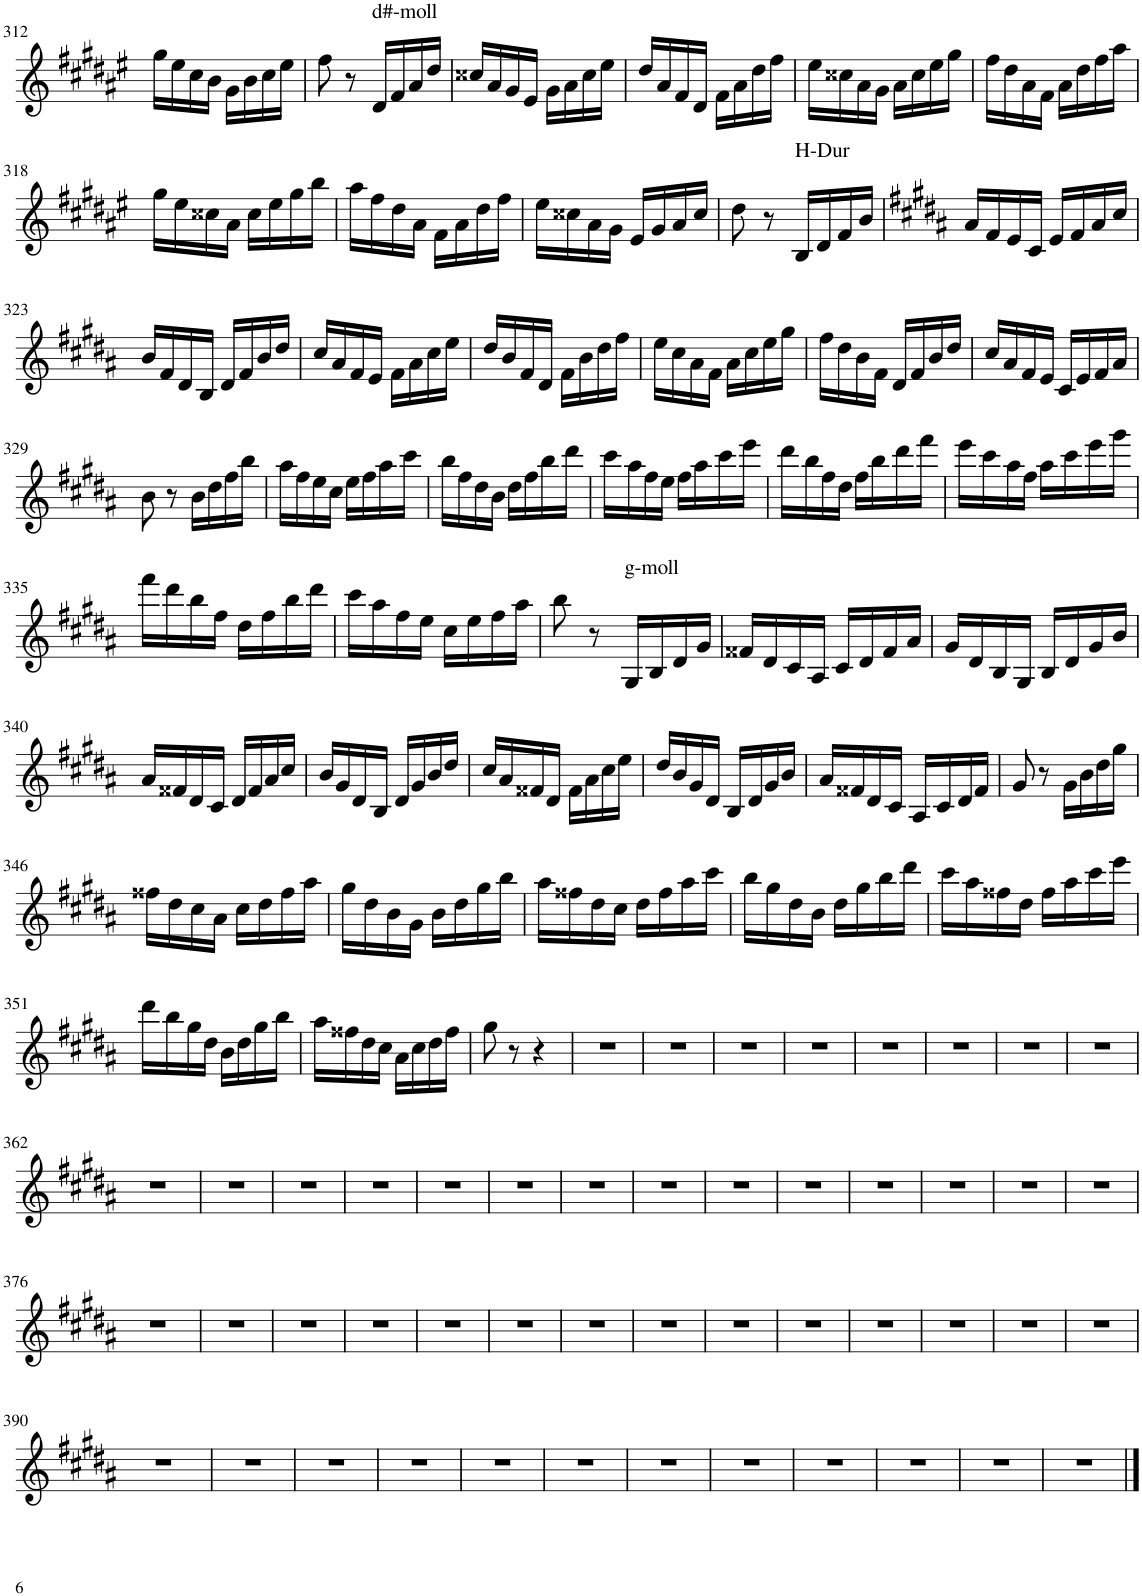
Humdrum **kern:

**kern
*part1
*staff1
*I"B Klarinette
*I'B Kl.
!!LO:PB:g=z
*clefG2
*Trd1c2
*k[f#c#g#d#a#e#]
*M2/4
=312
16gg#\LL
16ee#\
16cc#\
16b\JJ
16g#\LL
16b\
16cc#\
16ee#\JJ
=313
8ff#\
8r
!LO:TX:a:t=d#-moll
16d#/LL
16f#/
16a#/
16dd#/JJ
=314
16cc##X/LL
16a#/
16g#/
16e#/JJ
16g#\LL
16a#\
16cc##\
16ee#\JJ
=315
16dd#/LL
16a#/
16f#/
16d#/JJ
16f#\LL
16a#\
16dd#\
16ff#\JJ
=316
16ee#\LL
16cc##X\
16a#\
16g#\JJ
16a#\LL
16cc##\
16ee#\
16gg#\JJ
=317
16ff#\LL
16dd#\
16a#\
16f#\JJ
16a#\LL
16dd#\
16ff#\
16aa#\JJ
!!LO:LB:g=z
=318
16gg#\LL
16ee#\
16cc##X\
16a#\JJ
16cc##\LL
16ee#\
16gg#\
16bb\JJ
=319
16aa#\LL
16ff#\
16dd#\
16a#\JJ
16f#\LL
16a#\
16dd#\
16ff#\JJ
=320
16ee#\LL
16cc##X\
16a#\
16g#\JJ
16e#/LL
16g#/
16a#/
16cc##/JJ
=321
8dd#\
8r
!LO:TX:a:t=H-Dur
16B/LL
16d#/
16f#/
16b/JJ
=322
*k[f#c#g#d#a#]
16a#/LL
16f#/
16e/
16c#/JJ
16e/LL
16f#/
16a#/
16cc#/JJ
!!LO:LB:g=z
=323
16b/LL
16f#/
16d#/
16B/JJ
16d#/LL
16f#/
16b/
16dd#/JJ
=324
16cc#/LL
16a#/
16f#/
16e/JJ
16f#\LL
16a#\
16cc#\
16ee\JJ
=325
16dd#/LL
16b/
16f#/
16d#/JJ
16f#\LL
16b\
16dd#\
16ff#\JJ
=326
16ee\LL
16cc#\
16a#\
16f#\JJ
16a#\LL
16cc#\
16ee\
16gg#\JJ
=327
16ff#\LL
16dd#\
16b\
16f#\JJ
16d#/LL
16f#/
16b/
16dd#/JJ
=328
16cc#/LL
16a#/
16f#/
16e/JJ
16c#/LL
16e/
16f#/
16a#/JJ
!!LO:LB:g=z
=329
8b\
8r
16b\LL
16dd#\
16ff#\
16bb\JJ
=330
16aa#\LL
16ff#\
16ee\
16cc#\JJ
16ee\LL
16ff#\
16aa#\
16ccc#\JJ
=331
16bb\LL
16ff#\
16dd#\
16b\JJ
16dd#\LL
16ff#\
16bb\
16ddd#\JJ
=332
16ccc#\LL
16aa#\
16ff#\
16ee\JJ
16ff#\LL
16aa#\
16ccc#\
16eee\JJ
=333
16ddd#\LL
16bb\
16ff#\
16dd#\JJ
16ff#\LL
16bb\
16ddd#\
16fff#\JJ
=334
16eee\LL
16ccc#\
16aa#\
16ff#\JJ
16aa#\LL
16ccc#\
16eee\
16ggg#\JJ
!!LO:LB:g=z
=335
16fff#\LL
16ddd#\
16bb\
16ff#\JJ
16dd#\LL
16ff#\
16bb\
16ddd#\JJ
=336
16ccc#\LL
16aa#\
16ff#\
16ee\JJ
16cc#\LL
16ee\
16ff#\
16aa#\JJ
=337
8bb\
8r
!LO:TX:a:t=g-moll
16G#/LL
16B/
16d#/
16g#/JJ
=338
16f##X/LL
16d#/
16c#/
16A#/JJ
16c#/LL
16d#/
16f##/
16a#/JJ
=339
16g#/LL
16d#/
16B/
16G#/JJ
16B/LL
16d#/
16g#/
16b/JJ
!!LO:LB:g=z
=340
16a#/LL
16f##X/
16d#/
16c#/JJ
16d#/LL
16f##/
16a#/
16cc#/JJ
=341
16b/LL
16g#/
16d#/
16B/JJ
16d#/LL
16g#/
16b/
16dd#/JJ
=342
16cc#/LL
16a#/
16f##X/
16d#/JJ
16f##\LL
16a#\
16cc#\
16ee\JJ
=343
16dd#/LL
16b/
16g#/
16d#/JJ
16B/LL
16d#/
16g#/
16b/JJ
=344
16a#/LL
16f##X/
16d#/
16c#/JJ
16A#/LL
16c#/
16d#/
16f##/JJ
=345
8g#/
8r
16g#\LL
16b\
16dd#\
16gg#\JJ
!!LO:LB:g=z
=346
16ff##X\LL
16dd#\
16cc#\
16a#\JJ
16cc#\LL
16dd#\
16ff##\
16aa#\JJ
=347
16gg#\LL
16dd#\
16b\
16g#\JJ
16b\LL
16dd#\
16gg#\
16bb\JJ
=348
16aa#\LL
16ff##X\
16dd#\
16cc#\JJ
16dd#\LL
16ff##\
16aa#\
16ccc#\JJ
=349
16bb\LL
16gg#\
16dd#\
16b\JJ
16dd#\LL
16gg#\
16bb\
16ddd#\JJ
=350
16ccc#\LL
16aa#\
16ff##X\
16dd#\JJ
16ff##\LL
16aa#\
16ccc#\
16eee\JJ
!!LO:LB:g=z
=351
16ddd#\LL
16bb\
16gg#\
16dd#\JJ
16b\LL
16dd#\
16gg#\
16bb\JJ
=352
16aa#\LL
16ff##X\
16dd#\
16cc#\JJ
16a#\LL
16cc#\
16dd#\
16ff##\JJ
=353
8gg#\
8r
4r
=354
2r
=355
2r
=356
2r
=357
2r
=358
2r
=359
2r
=360
2r
=361
2r
!!LO:LB:g=z
=362
2r
=363
2r
=364
2r
=365
2r
=366
2r
=367
2r
=368
2r
=369
2r
=370
2r
=371
2r
=372
2r
=373
2r
=374
2r
=375
2r
!!LO:LB:g=z
=376
2r
=377
2r
=378
2r
=379
2r
=380
2r
=381
2r
=382
2r
=383
2r
=384
2r
=385
2r
=386
2r
=387
2r
=388
2r
=389
2r
!!LO:LB:g=z
=390
2r
=391
2r
=392
2r
=393
2r
=394
2r
=395
2r
=396
2r
=397
2r
=398
2r
=399
2r
=400
2r
=401
2r
==
*-
